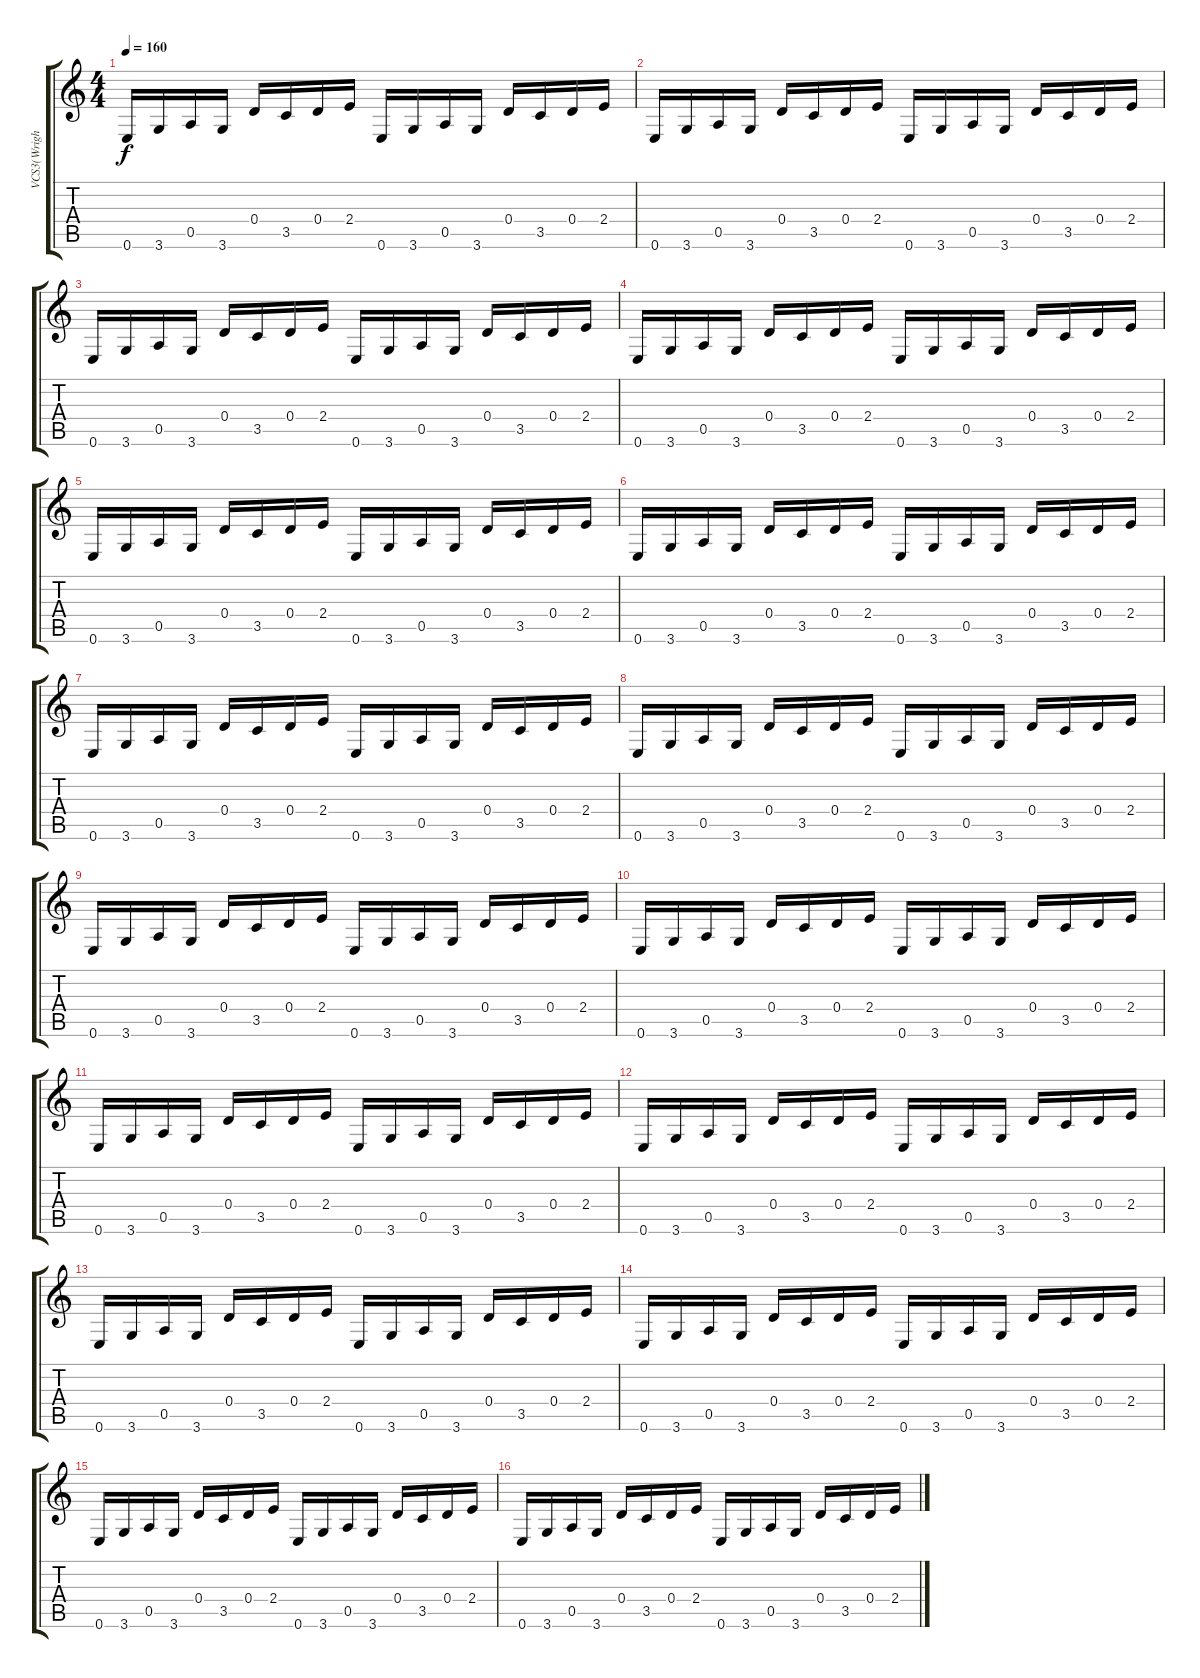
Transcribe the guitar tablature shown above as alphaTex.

\track ("VCS3(Wright)" "VCS3(Wrigh") {instrument synthbass1}
\staff {score tabs}
\tuning (E4 B3 G3 D3 A2 E2) {hide}
\ts (4 4)
\tempo 160
\clef g2
\ks c
0.6.16{dy f} 3.6.16 0.5.16 3.6.16 0.4.16 3.5.16 0.4.16 2.4.16 0.6.16 3.6.16 0.5.16 3.6.16 0.4.16 3.5.16 0.4.16 2.4.16 |
0.6.16 3.6.16 0.5.16 3.6.16 0.4.16 3.5.16 0.4.16 2.4.16 0.6.16 3.6.16 0.5.16 3.6.16 0.4.16 3.5.16 0.4.16 2.4.16 |
0.6.16 3.6.16 0.5.16 3.6.16 0.4.16 3.5.16 0.4.16 2.4.16 0.6.16 3.6.16 0.5.16 3.6.16 0.4.16 3.5.16 0.4.16 2.4.16 |
0.6.16 3.6.16 0.5.16 3.6.16 0.4.16 3.5.16 0.4.16 2.4.16 0.6.16 3.6.16 0.5.16 3.6.16 0.4.16 3.5.16 0.4.16 2.4.16 |
0.6.16 3.6.16 0.5.16 3.6.16 0.4.16 3.5.16 0.4.16 2.4.16 0.6.16 3.6.16 0.5.16 3.6.16 0.4.16 3.5.16 0.4.16 2.4.16 |
0.6.16 3.6.16 0.5.16 3.6.16 0.4.16 3.5.16 0.4.16 2.4.16 0.6.16 3.6.16 0.5.16 3.6.16 0.4.16 3.5.16 0.4.16 2.4.16 |
0.6.16 3.6.16 0.5.16 3.6.16 0.4.16 3.5.16 0.4.16 2.4.16 0.6.16 3.6.16 0.5.16 3.6.16 0.4.16 3.5.16 0.4.16 2.4.16 |
0.6.16 3.6.16 0.5.16 3.6.16 0.4.16 3.5.16 0.4.16 2.4.16 0.6.16 3.6.16 0.5.16 3.6.16 0.4.16 3.5.16 0.4.16 2.4.16 |
0.6.16 3.6.16 0.5.16 3.6.16 0.4.16 3.5.16 0.4.16 2.4.16 0.6.16 3.6.16 0.5.16 3.6.16 0.4.16 3.5.16 0.4.16 2.4.16 |
0.6.16 3.6.16 0.5.16 3.6.16 0.4.16 3.5.16 0.4.16 2.4.16 0.6.16 3.6.16 0.5.16 3.6.16 0.4.16 3.5.16 0.4.16 2.4.16 |
0.6.16 3.6.16 0.5.16 3.6.16 0.4.16 3.5.16 0.4.16 2.4.16 0.6.16 3.6.16 0.5.16 3.6.16 0.4.16 3.5.16 0.4.16 2.4.16 |
0.6.16 3.6.16 0.5.16 3.6.16 0.4.16 3.5.16 0.4.16 2.4.16 0.6.16 3.6.16 0.5.16 3.6.16 0.4.16 3.5.16 0.4.16 2.4.16 |
0.6.16 3.6.16 0.5.16 3.6.16 0.4.16 3.5.16 0.4.16 2.4.16 0.6.16 3.6.16 0.5.16 3.6.16 0.4.16 3.5.16 0.4.16 2.4.16 |
0.6.16 3.6.16 0.5.16 3.6.16 0.4.16 3.5.16 0.4.16 2.4.16 0.6.16 3.6.16 0.5.16 3.6.16 0.4.16 3.5.16 0.4.16 2.4.16 |
0.6.16 3.6.16 0.5.16 3.6.16 0.4.16 3.5.16 0.4.16 2.4.16 0.6.16 3.6.16 0.5.16 3.6.16 0.4.16 3.5.16 0.4.16 2.4.16 |
0.6.16 3.6.16 0.5.16 3.6.16 0.4.16 3.5.16 0.4.16 2.4.16 0.6.16 3.6.16 0.5.16 3.6.16 0.4.16 3.5.16 0.4.16 2.4.16
